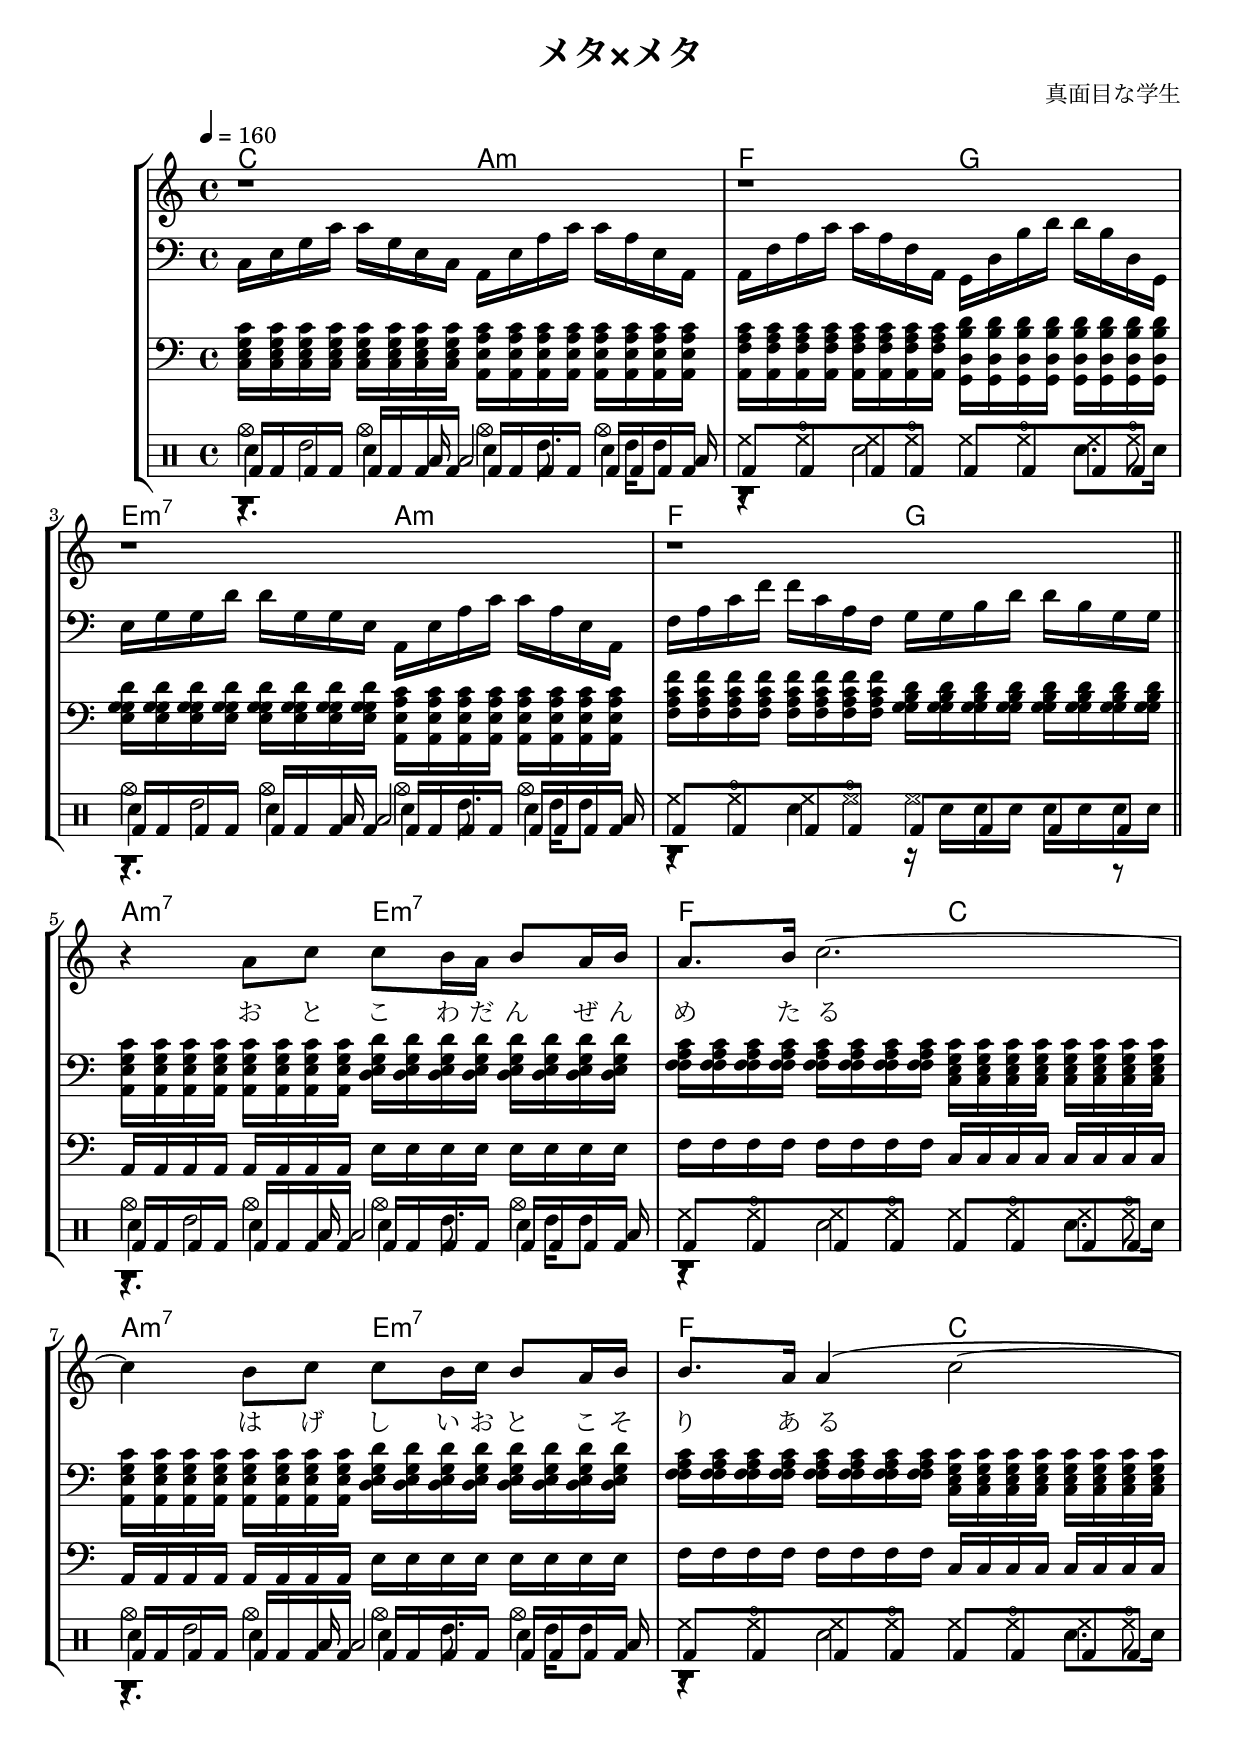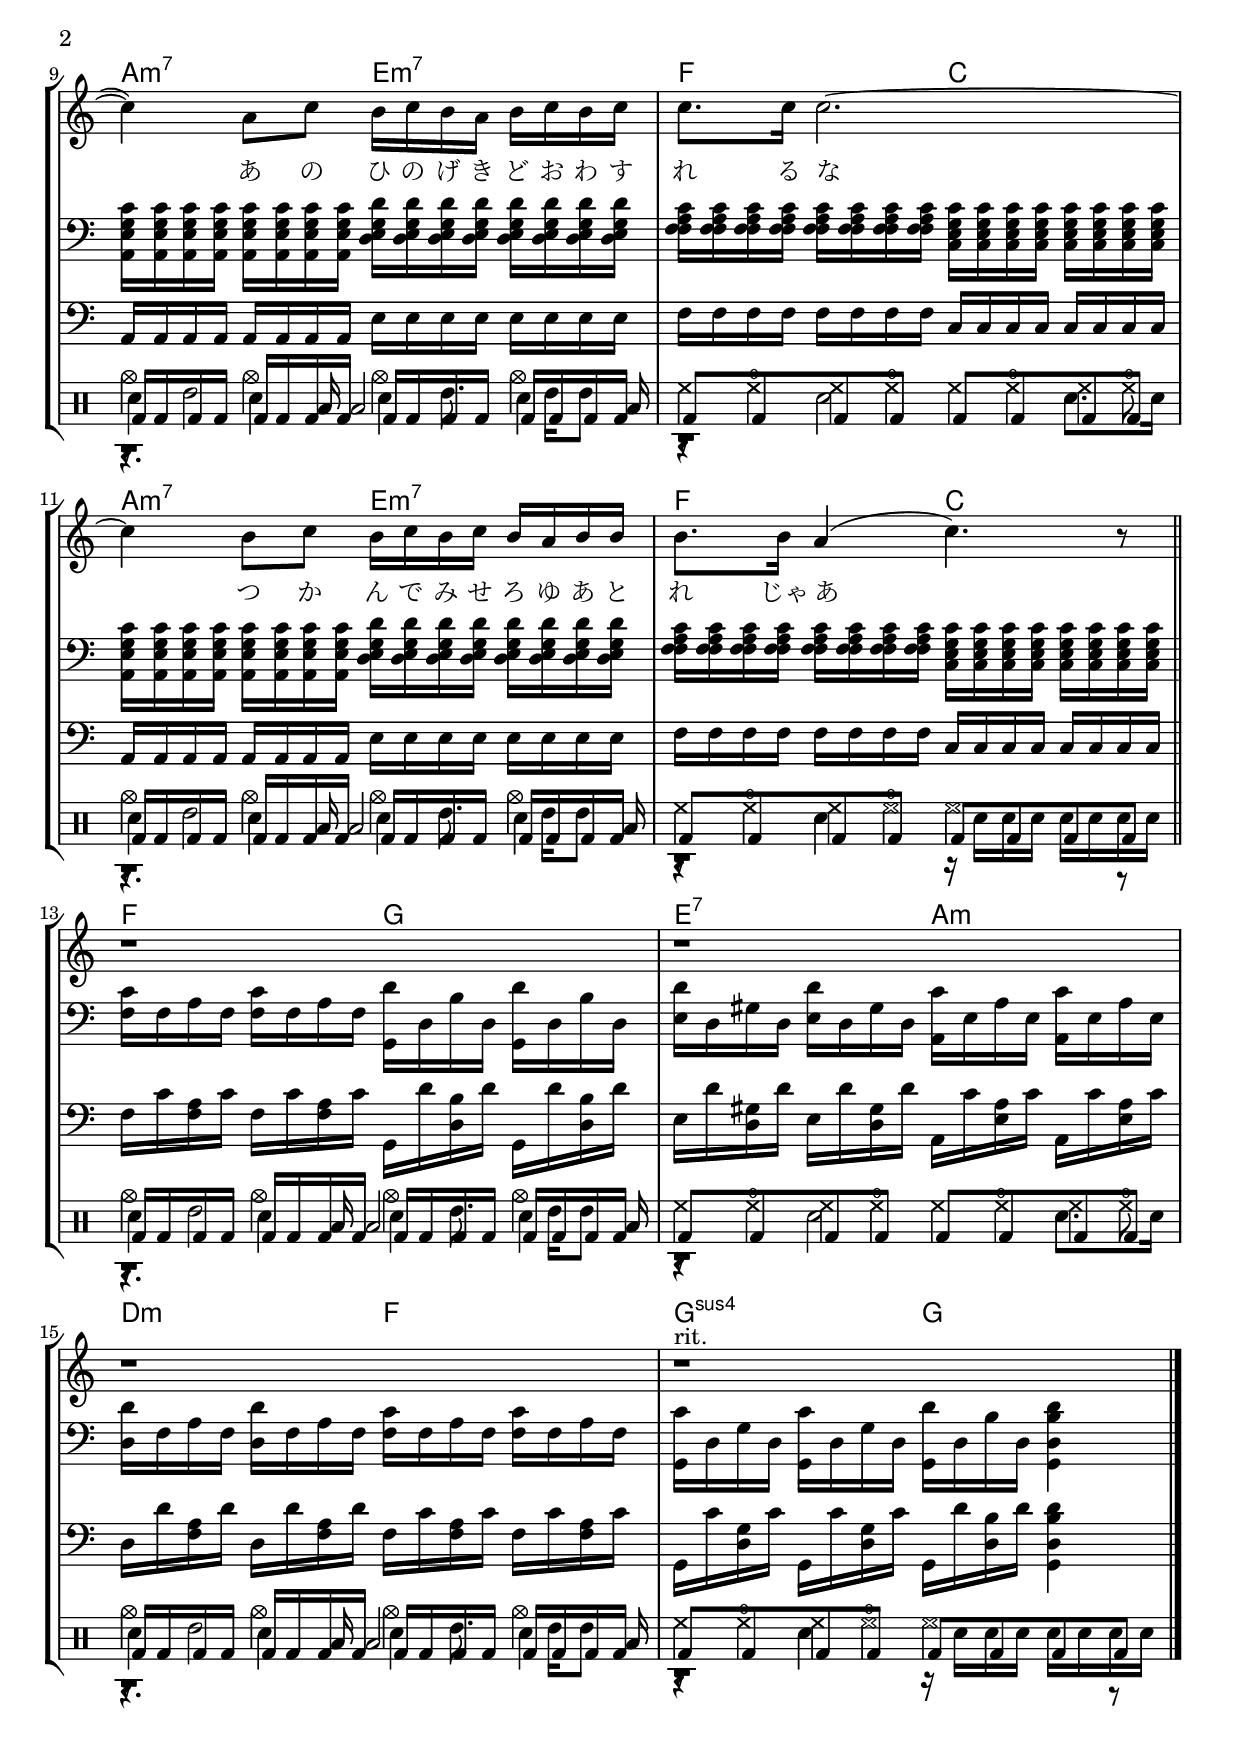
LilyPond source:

\version "2.12.1"

\header {
	title = \markup {メタ×メタ}
	composer = \markup \center-column {真面目な学生}
}

harmony = \chordmode {
	c2 a:m f g e:min7 a:m f g 

	a:min7 e:min7 f c a:min7 e:min7 f c a:min7 e:min7 f c a:min7 e:min7 f c 

	f g e:7 a:m d:m f g:sus4 g 
}

melody = {
	\key c \major
	\tempo 4 = 160
	r1 | r1 | r1 | r1   
	\set Staff.midiInstrument = #"mmi0.38"
	r4 a'8  c''8  c''8  b'16  a'16  b'8  a'16  b'16 
	a'8.  b'16  c''2.~ 
	c''4  b'8  c''8  c''8  b'16  c''16  b'8  a'16  b'16 
	b'8.  a'16  a'4  (c''2~ 
	c''4)  a'8  c''8  b'16  c''16  b'16  a'16  b'16  c''16  b'16  c''16 
	c''8.  c''16  c''2.~ 
	c''4  b'8  c''8  b'16  c''16  b'16  c''16  b'16  a'16  b'16  b'16 
	b'8.  b'16  a'4  (c''4.)  	r8 	r1 | r1 | r1 | r1^"rit." \bar "|."
}

words = \lyricmode {
	
	お  と  こ  わ  だ  ん  ぜ  ん  め  た  る  は  げ  し  い  お  と  こ  そ  り  あ  る  あ  の  ひ  の  げ  き  ど  お  わ  す  れ  る  な  つ  か  ん  で  み  せ  ろ  ゆ  あ  と  れ  じゃ  あ  
	
}

tempochange = {
	\tempo 4 = 160
	r1 | r1 | r1 | r1 \bar "||"
	\tempo 4 = 160
	r1 | r1 | r1 | r1 | r1 | r1 | r1 | r1 \bar "||"
	\tempo 4 = 160
	r1 | r1 | r1 | \tempo 4 = 120 r2 \tempo 4 = 106 r2 \bar "|."
}

mainacc = {
	\clef bass
	\set Staff.midiInstrument = #"Distorted Guitar"
	\key c \major
	\tempo 4 = 160
	c16 e g c' c' g e c
	a,16 e a c' c' a e a,
	a,16 f a c' c' a f a,
	g,16 d b d' d' b d g,
	e16 g g d' d' g g e
	a,16 e a c' c' a e a,
	f16 a c' f' f' c' a f
	g16 g b d' d' b g g
	\bar "||"

	\set Staff.midiInstrument = #"Overdriven Guitar"
	<a, e g c'>16 <a, e g c'>16 <a, e g c'>16 <a, e g c'>16 <a, e g c'>16 <a, e g c'>16 <a, e g c'>16 <a, e g c'>16
	 <e d g d'>16 <e d g d'>16 <e d g d'>16 <e d g d'>16 <e d g d'>16 <e d g d'>16 <e d g d'>16 <e d g d'>16
	 <f f a c'>16 <f f a c'>16 <f f a c'>16 <f f a c'>16 <f f a c'>16 <f f a c'>16 <f f a c'>16 <f f a c'>16
	 <c e g c'>16 <c e g c'>16 <c e g c'>16 <c e g c'>16 <c e g c'>16 <c e g c'>16 <c e g c'>16 <c e g c'>16
	 <a, e g c'>16 <a, e g c'>16 <a, e g c'>16 <a, e g c'>16 <a, e g c'>16 <a, e g c'>16 <a, e g c'>16 <a, e g c'>16
	 <e d g d'>16 <e d g d'>16 <e d g d'>16 <e d g d'>16 <e d g d'>16 <e d g d'>16 <e d g d'>16 <e d g d'>16
	 <f f a c'>16 <f f a c'>16 <f f a c'>16 <f f a c'>16 <f f a c'>16 <f f a c'>16 <f f a c'>16 <f f a c'>16
	 <c e g c'>16 <c e g c'>16 <c e g c'>16 <c e g c'>16 <c e g c'>16 <c e g c'>16 <c e g c'>16 <c e g c'>16
	 <a, e g c'>16 <a, e g c'>16 <a, e g c'>16 <a, e g c'>16 <a, e g c'>16 <a, e g c'>16 <a, e g c'>16 <a, e g c'>16
	 <e d g d'>16 <e d g d'>16 <e d g d'>16 <e d g d'>16 <e d g d'>16 <e d g d'>16 <e d g d'>16 <e d g d'>16
	 <f f a c'>16 <f f a c'>16 <f f a c'>16 <f f a c'>16 <f f a c'>16 <f f a c'>16 <f f a c'>16 <f f a c'>16
	 <c e g c'>16 <c e g c'>16 <c e g c'>16 <c e g c'>16 <c e g c'>16 <c e g c'>16 <c e g c'>16 <c e g c'>16
	 <a, e g c'>16 <a, e g c'>16 <a, e g c'>16 <a, e g c'>16 <a, e g c'>16 <a, e g c'>16 <a, e g c'>16 <a, e g c'>16
	 <e d g d'>16 <e d g d'>16 <e d g d'>16 <e d g d'>16 <e d g d'>16 <e d g d'>16 <e d g d'>16 <e d g d'>16
	 <f f a c'>16 <f f a c'>16 <f f a c'>16 <f f a c'>16 <f f a c'>16 <f f a c'>16 <f f a c'>16 <f f a c'>16
	 <c e g c'>16 <c e g c'>16 <c e g c'>16 <c e g c'>16 <c e g c'>16 <c e g c'>16 <c e g c'>16 <c e g c'>16
	\bar "||"

	\set Staff.midiInstrument = #"Distorted Guitar"
	<f c'>16 f a f <f c'> f a f
	<g, d'>16 d b d <g, d'> d b d
	<e d'>16 d gis d <e d'> d gis d
	<a, c'>16 e a e <a, c'> e a e
	<d d'>16 f a f <d d'> f a f
	<f c'>16 f a f <f c'> f a f
	<g, c'>16 d g d <g, c'> d g d
	<g, d'>16 d b d <g, d b d'>4
	\bar "|."
}

subacc = {
	\clef bass
	\set Staff.midiInstrument = #"Overdriven Guitar"
	\key c \major
	\tempo 4 = 160
	<c e g c'>16 <c e g c'>16 <c e g c'>16 <c e g c'>16 <c e g c'>16 <c e g c'>16 <c e g c'>16 <c e g c'>16
	 <a, e a c'>16 <a, e a c'>16 <a, e a c'>16 <a, e a c'>16 <a, e a c'>16 <a, e a c'>16 <a, e a c'>16 <a, e a c'>16
	 <a, f a c'>16 <a, f a c'>16 <a, f a c'>16 <a, f a c'>16 <a, f a c'>16 <a, f a c'>16 <a, f a c'>16 <a, f a c'>16
	 <g, d b d'>16 <g, d b d'>16 <g, d b d'>16 <g, d b d'>16 <g, d b d'>16 <g, d b d'>16 <g, d b d'>16 <g, d b d'>16
	 <e g g d'>16 <e g g d'>16 <e g g d'>16 <e g g d'>16 <e g g d'>16 <e g g d'>16 <e g g d'>16 <e g g d'>16
	 <a, e a c'>16 <a, e a c'>16 <a, e a c'>16 <a, e a c'>16 <a, e a c'>16 <a, e a c'>16 <a, e a c'>16 <a, e a c'>16
	 <f a c' f'>16 <f a c' f'>16 <f a c' f'>16 <f a c' f'>16 <f a c' f'>16 <f a c' f'>16 <f a c' f'>16 <f a c' f'>16
	 <g g b d'>16 <g g b d'>16 <g g b d'>16 <g g b d'>16 <g g b d'>16 <g g b d'>16 <g g b d'>16 <g g b d'>16
	\bar "||"

	\set Staff.midiInstrument = #"Electric Bass (pick)"
	a,16 a,16 a,16 a,16 a,16 a,16 a,16 a,16
	e16 e16 e16 e16 e16 e16 e16 e16
	f16 f16 f16 f16 f16 f16 f16 f16
	c16 c16 c16 c16 c16 c16 c16 c16
	a,16 a,16 a,16 a,16 a,16 a,16 a,16 a,16
	e16 e16 e16 e16 e16 e16 e16 e16
	f16 f16 f16 f16 f16 f16 f16 f16
	c16 c16 c16 c16 c16 c16 c16 c16
	a,16 a,16 a,16 a,16 a,16 a,16 a,16 a,16
	e16 e16 e16 e16 e16 e16 e16 e16
	f16 f16 f16 f16 f16 f16 f16 f16
	c16 c16 c16 c16 c16 c16 c16 c16
	a,16 a,16 a,16 a,16 a,16 a,16 a,16 a,16
	e16 e16 e16 e16 e16 e16 e16 e16
	f16 f16 f16 f16 f16 f16 f16 f16
	c16 c16 c16 c16 c16 c16 c16 c16
	\bar "||"

	\set Staff.midiInstrument = #"Distorted Guitar"
	f16 c' <f a> c' f c' <f a> c'
	g,16 d' <d b> d' g, d' <d b> d'
	e16 d' <d gis> d' e d' <d gis> d'
	a,16 c' <e a> c' a, c' <e a> c'
	d16 d' <f a> d' d d' <f a> d'
	f16 c' <f a> c' f c' <f a> c'
	g,16 c' <d g> c' g, c' <d g> c'
	g,16 d' <d b> d' <g, d b d'>4
	\bar "|."
}

percA = {
	\drummode {
	r1  |hh4 hh4 hh4 hh4  |r1  |hh4 hh4 hh2  \bar "||"
	r1  |hh4 hh4 hh4 hh4  |r1  |hh4 hh4 hh4 hh4  |r1  |hh4 hh4 hh4 hh4  |r1  |hh4 hh4 hh2  \bar "||"
	r1  |hh4 hh4 hh4 hh4  |r1  |hh4 hh4 hh2  \bar "|."
	}
}

percB = {
	\drummode {
	sn4 sn4 sn4 sn4  |r4 sn2 sn8. sn16  |sn4 sn4 sn4 sn4  |r4 sn4 r16 sn16 sn16 sn16 sn16 sn16 sn16 sn16  \bar "||"
	sn4 sn4 sn4 sn4  |r4 sn2 sn8. sn16  |sn4 sn4 sn4 sn4  |r4 sn2 sn8. sn16  |sn4 sn4 sn4 sn4  |r4 sn2 sn8. sn16  |sn4 sn4 sn4 sn4  |r4 sn4 r16 sn16 sn16 sn16 sn16 sn16 sn16 sn16  \bar "||"
	sn4 sn4 sn4 sn4  |r4 sn2 sn8. sn16  |sn4 sn4 sn4 sn4  |r4 sn4 r16 sn16 sn16 sn16 sn16 sn16 sn16 sn16  \bar "|."
	}
}

percC = {
	\drummode {
	bd16 bd16 bd16 bd16 bd16 bd16 bd16 bd16 bd16 bd16 bd16 bd16 bd16 bd16 bd16 bd16  |bd8 bd8 bd8 bd8 bd8 bd8 bd8 bd8  |bd16 bd16 bd16 bd16 bd16 bd16 bd16 bd16 bd16 bd16 bd16 bd16 bd16 bd16 bd16 bd16  |bd8 bd8 bd8 bd8 bd8 bd8 bd8 bd8  \bar "||"
	bd16 bd16 bd16 bd16 bd16 bd16 bd16 bd16 bd16 bd16 bd16 bd16 bd16 bd16 bd16 bd16  |bd8 bd8 bd8 bd8 bd8 bd8 bd8 bd8  |bd16 bd16 bd16 bd16 bd16 bd16 bd16 bd16 bd16 bd16 bd16 bd16 bd16 bd16 bd16 bd16  |bd8 bd8 bd8 bd8 bd8 bd8 bd8 bd8  |bd16 bd16 bd16 bd16 bd16 bd16 bd16 bd16 bd16 bd16 bd16 bd16 bd16 bd16 bd16 bd16  |bd8 bd8 bd8 bd8 bd8 bd8 bd8 bd8  |bd16 bd16 bd16 bd16 bd16 bd16 bd16 bd16 bd16 bd16 bd16 bd16 bd16 bd16 bd16 bd16  |bd8 bd8 bd8 bd8 bd8 bd8 bd8 bd8  \bar "||"
	bd16 bd16 bd16 bd16 bd16 bd16 bd16 bd16 bd16 bd16 bd16 bd16 bd16 bd16 bd16 bd16  |bd8 bd8 bd8 bd8 bd8 bd8 bd8 bd8  |bd16 bd16 bd16 bd16 bd16 bd16 bd16 bd16 bd16 bd16 bd16 bd16 bd16 bd16 bd16 bd16  |bd8 bd8 bd8 bd8 bd8 bd8 bd8 bd8  \bar "|."
	}
}

percD = {
	\drummode {
	r1  |r8 hho4 hho4 hho4 hho8  |r1  |r8 hho4 hho2 r8  \bar "||"
	r1  |r8 hho4 hho4 hho4 hho8  |r1  |r8 hho4 hho4 hho4 hho8  |r1  |r8 hho4 hho4 hho4 hho8  |r1  |r8 hho4 hho2 r8  \bar "||"
	r1  |r8 hho4 hho4 hho4 hho8  |r1  |r8 hho4 hho2 r8  \bar "|."
	}
}

percE = {
	\drummode {
	cymc4 cymc4 cymc4 cymc4  |r1 |cymc4 cymc4 cymc4 cymc4  |r1 \bar "||"
	cymc4 cymc4 cymc4 cymc4  |r1 |cymc4 cymc4 cymc4 cymc4  |r1 |cymc4 cymc4 cymc4 cymc4  |r1 |cymc4 cymc4 cymc4 cymc4  |r1 \bar "||"
	cymc4 cymc4 cymc4 cymc4  |r1 |cymc4 cymc4 cymc4 cymc4  |r1 \bar "|."
	}
}

percF = {
	\drummode {
	r8 tommh2 tommh8. tommh16 tommh8  |r1 |r8 tommh2 tommh8. tommh16 tommh8  |r1 \bar "||"
	r8 tommh2 tommh8. tommh16 tommh8  |r1 |r8 tommh2 tommh8. tommh16 tommh8  |r1 |r8 tommh2 tommh8. tommh16 tommh8  |r1 |r8 tommh2 tommh8. tommh16 tommh8  |r1 \bar "||"
	r8 tommh2 tommh8. tommh16 tommh8  |r1 |r8 tommh2 tommh8. tommh16 tommh8  |r1 \bar "|."
	}
}

percG = {
	\drummode {
	r4. toml16 toml2 toml16  |r1 |r4. toml16 toml2 toml16  |r1 \bar "||"
	r4. toml16 toml2 toml16  |r1 |r4. toml16 toml2 toml16  |r1 |r4. toml16 toml2 toml16  |r1 |r4. toml16 toml2 toml16  |r1 \bar "||"
	r4. toml16 toml2 toml16  |r1 |r4. toml16 toml2 toml16  |r1 \bar "|."
	}
}

\score {
	<<
		\new StaffGroup <<
			\new ChordNames {\harmony}
			\new Voice = "melody" {\melody}
			\new Lyrics \lyricsto "melody" \words
			\new Staff = "mainacc" {\mainacc}
			\new Staff = "subacc" {\subacc}
			\new DrumStaff <<
				\new DrumVoice {\percA}
				\new DrumVoice {\percB}
				\new DrumVoice {\percC}
				\new DrumVoice {\percD}
				\new DrumVoice {\percE}
				\new DrumVoice {\percF}
				\new DrumVoice {\percG}
			>>
		>>
	>>
	\layout { }
}
